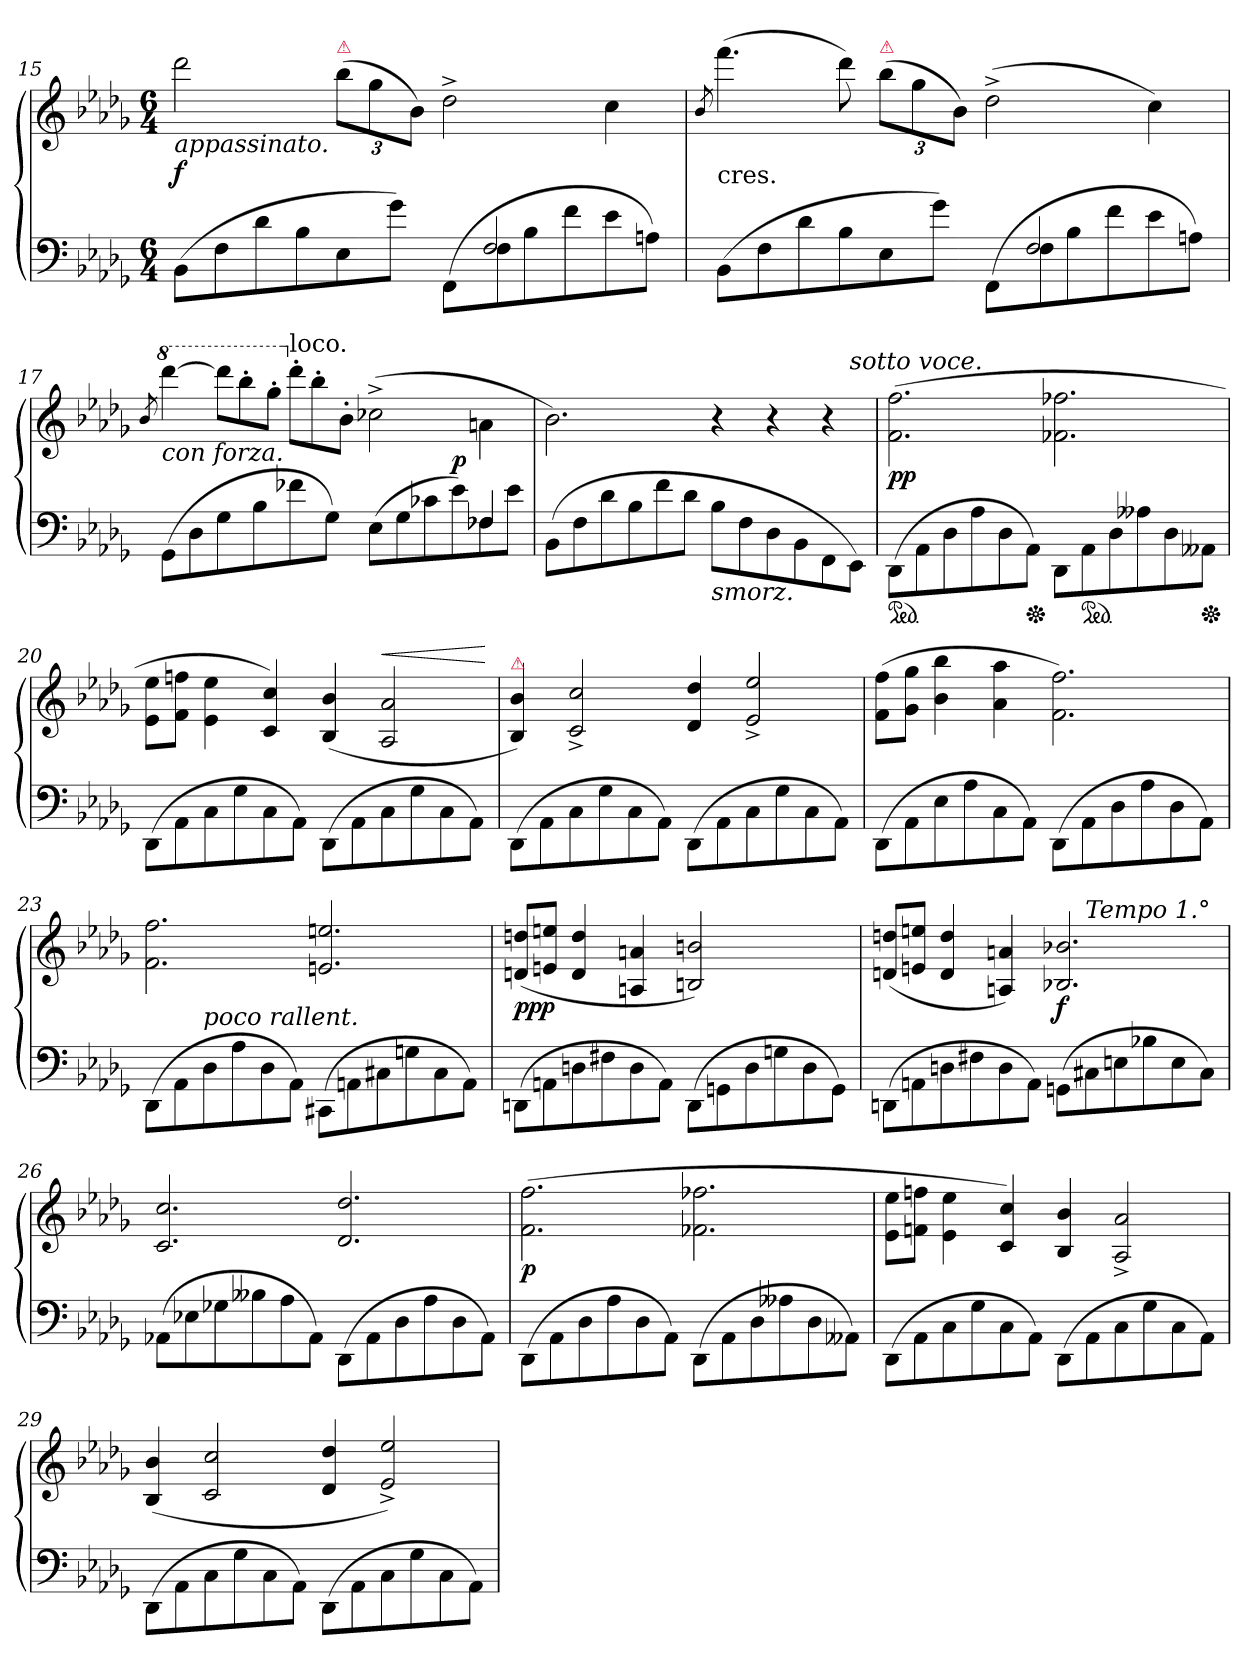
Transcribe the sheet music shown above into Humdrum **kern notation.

**kern	**kern	**dynam
*part1	*part1	*part1
*staff2	*staff1	*staff1/2
*clefF4	*clefG2	*
*k[b-e-a-d-g-]	*k[b-e-a-d-g-]	*
*b-:	*b-:	*
*M6/4	*M6/4	*
=15	=15	=15
*^	*	*
!	!	!LO:TX:b:i:t=appassinato.	!
2.ryy	(8BB-L	2ddd-	f
.	8F	.	.
.	8d-	.	.
.	8B-	.	.
!	!	!LO:TX:a:color=crimson:t=⚠	!
.	8E-	(12bb-L	.
.	.	12gg-	.
.	8g-J)	.	.
.	.	12b-J)	.
8ryy	(8FFL	2dd-^	.
2F	8F	.	.
.	8B-	.	.
.	8f	.	.
.	8e-	4cc	.
8ryy	8AnJ)	.	.
=16	=16	=16	=16
.	.	8qb-/	.
!	!	!LO:TX:c:t=cres.	!
2.ryy	(8BB-L	(4.fff	.
.	8F	.	.
.	8d-	.	.
.	8B-	8ddd-)	.
!	!	!LO:TX:a:color=crimson:t=⚠	!
.	8E-	(12bb-L	.
.	.	12gg-	.
.	8g-J)	.	.
.	.	12b-J)	.
8ryy	(8FFL	(2dd-^	.
2F	8F	.	.
.	8B-	.	.
.	8f	.	.
.	8e-	4cc)	.
8ryy	8AnJ)	.	.
=17	=17	=17	=17
.	.	8qb-/	.
*	*	*8va	*
*	*	*^	*
!	!	!LO:TX:b:i:t=con forza.	!	!
4ryy	(8GG-L	[4dddd-	1ryy	.
.	8D-	.	.	.
*	*	*Xtuplet	*	*
2ryy	8G-	12dddd-L]	.	.
.	.	12bbb-'	.	.
.	8B-	.	.	.
.	.	12ggg-'J	.	.
*	*	*X8va	*	*
!	!	!LO:TX:a:t=loco.	!	!
.	8f-X	12ddd-'L	.	.
.	.	12bb-'	.	.
.	8G-J)	.	.	.
.	.	12b-'J	.	.
2ryy	(8E-L	(2cc-X^<	.	.
.	8G-	.	.	.
.	8c-X	.	8ryy	.
.	8e-)	.	4.ryy	p
4F-X/	8F-X	4an\	.	.
.	8e-J	.	.	.
*v	*v	*	*	*
=18	=18	=18	=18
(8BB-L	2.b-)	1ryy	.
8F	.	.	.
8d-	.	.	.
8B-	.	.	.
8f	.	.	.
8d-J	.	.	.
!LO:TX:b:i:t=smorz.	!	!	!
8B-\L	4r	.	.
8F	.	.	.
8D-	4r	4.ryy	.
8BB-	.	.	.
8FF	4r	.	.
!	!	!LO:TX:a:i:t=sotto voce.	!
8EE-J)	.	8ryy	.
*	*v	*v	*
=19	=19	=19
*ped	*	*
(8DD-\L	(>2.f 2.ff	pp
8AA-	.	.
8D-	.	.
8A-	.	.
8D-	.	.
*Xped	*	*
8AA-J)	.	.
8DD-\L	2.f-X 2.ff-X	.
*ped	*	*
8AA-	.	.
8D-	.	.
8A--X	.	.
8D-	.	.
*Xped	*	*
8AA--XJ	.	.
=20	=20	=20
(8DD-\L	8e- 8ee-L	.
8AA-	8f 8ffnJ	.
8C	4e-\ 4ee-\	.
8G-	.	.
8C	4c/ 4cc/)	.
8AA-J)	.	.
(8DD-\L	(<4B- 4b-	.
8AA-	.	.
!	!	!LO:HP:a
8C	2A- 2a-	<
8G-	.	.
8C	.	.
8AA-J)	.	.
.	.	[
=21	=21	=21
!	!LO:TX:a:color=crimson:t=⚠	!
(8DD-\L	4B- 4b-)	.
8AA-	.	.
8C	2c^> 2cc^>	.
8G-	.	.
8C	.	.
8AA-J)	.	.
(8DD-\L	4d- 4dd-	.
8AA-	.	.
8C	2e-^> 2ee-^>	.
8G-	.	.
8C	.	.
8AA-J)	.	.
=22	=22	=22
(8DD-\L	(8f 8ffL	.
8AA-	8g- 8gg-J	.
8E-	4b- 4bb-	.
8A-	.	.
8C	4a- 4aa-	.
8AA-J)	.	.
(8DD-\L	2.f 2.ff)	.
8AA-	.	.
8D-	.	.
8A-	.	.
8D-	.	.
8AA-J)	.	.
=23	=23	=23
(8DD-\L	2.f 2.ff	.
8AA-	.	.
!LO:TX:a:i:t=poco rallent.	!	!
8D-	.	.
8A-	.	.
8D-	.	.
8AA-J)	.	.
(8CC#X\L	2.en/ 2.een/	.
8AAn	.	.
8C#X	.	.
8Gn	.	.
8C#	.	.
8AAJ)	.	.
=24	=24	=24
(8DDn\L	(<8dn 8ddnL	ppp
8AAn	8en 8eenJ	.
8Dn	4d 4dd	.
8F#X	.	.
8D	4An 4an	.
8AAJ)	.	.
!	!LO:N:vis=2	!
(8DD\L	2.Bn 2.bn)	.
8GGn	.	.
8D	.	.
8Gn	.	.
8D	.	.
8GGJ)	.	.
=25	=25	=25
*	*^	*
(8DDn\L	(8dn 8ddnL	2..ryy	.
8AAn	8en 8eenJ	.	.
8Dn	4d 4dd	.	.
8F#X	.	.	.
8D	4An 4an)	.	.
8AAJ)	.	.	.
(8GGnL	2.B-X 2.b-X	.	f
!	!	!LO:TX:a:i:t=Tempo 1.°	!
8C#X	.	2ryy	.
8En	.	.	.
8B-X	.	.	.
8E	.	.	.
8C#J)	.	8ryy	.
=26	=26	=26	=26
!	!LO:TX:c:t=cres.	!	!
*	*v	*v	*
(8AA-XL	2.c 2.cc	.
8E-X	.	.
8G-X	.	.
8B--X	.	.
8A-	.	.
8AA-J)	.	.
(8DD-\L	2.d- 2.dd-	.
8AA-	.	.
8D-	.	.
8A-	.	.
8D-	.	.
8AA-J)	.	.
=27	=27	=27
(8DD-\L	(2.f 2.ff	p
8AA-	.	.
8D-	.	.
8A-	.	.
8D-	.	.
8AA-J)	.	.
(8DD-\L	2.f-X 2.ff-X	.
8AA-	.	.
8D-	.	.
8A--X	.	.
8D-	.	.
8AA--XJ)	.	.
=28	=28	=28
(8DD-\L	8e- 8ee-L	.
8AA-	8fn 8ffnJ	.
8C	4e-\ 4ee-\	.
8G-	.	.
8C	4c 4cc)	.
8AA-J)	.	.
(8DD-\L	4B- 4b-	.
8AA-	.	.
8C	2A-^> 2a-^>	.
8G-	.	.
8C	.	.
8AA-J)	.	.
=29	=29	=29
(8DD-\L	(4B- 4b-	.
8AA-	.	.
8C	2c 2cc	.
8G-	.	.
8C	.	.
8AA-J)	.	.
(8DD-\L	4d- 4dd-	.
8AA-	.	.
8C	2e-^ 2ee-^)	.
8G-	.	.
8C	.	.
8AA-J)	.	.
=	=	=
*-	*-	*-
